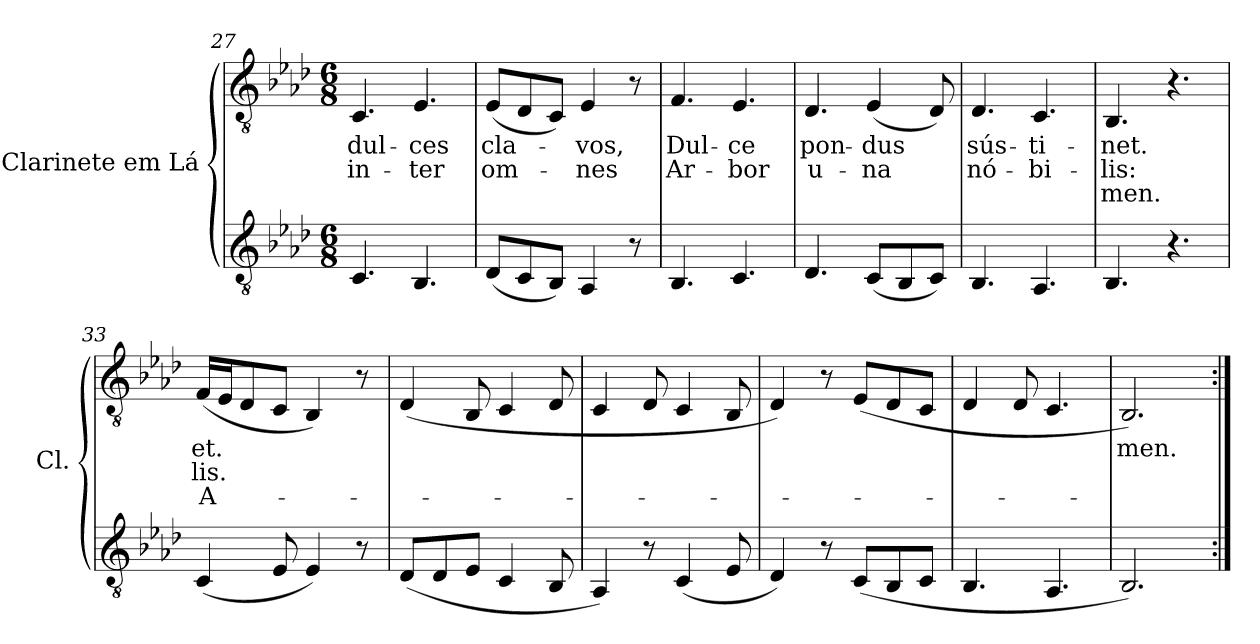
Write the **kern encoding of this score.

**kern	**kern	**text	**text	**text
*part2	*part1	*part1	*part1	*part1
*staff2	*staff1	*staff1	*staff1	*staff1
*I"Clarinete em Lá	*I"Clarinete em Lá	*	*	*
*I'Cl.	*I'Cl.	*	*	*
*clefGv2	*clefGv2	*	*	*
*ITrd2c3	*ITrd2c3	*	*	*
*k[b-]	*k[b-]	*	*	*
*d:	*d:	*	*	*
*M6/8	*M6/8	*	*	*
=27	=27	=27	=27	=27
!	!	!LO:LY:b:color=#000000	!LO:LY:b:color=#000000	!
4.AAi/	4.AAi/	dul-	in-	.
!	!	!LO:LY:b:color=#000000	!LO:LY:b:color=#000000	!
4.GGi/	4.Ci/	-ces	-ter	.
=28	=28	=28	=28	=28
!	!	!LO:LY:b:color=#000000	!LO:LY:b:color=#000000	!
(8BB-i/L	(8Ci/L	cla-	om-	.
8AAi/	8BB-i/	.	.	.
8GGi/J)	8AAi/J)	.	.	.
!	!	!LO:LY:b:color=#000000	!LO:LY:b:color=#000000	!
4FFi/	4Ci/	-vos,	-nes	.
8r	8r	.	.	.
=29	=29	=29	=29	=29
!	!	!LO:LY:b:color=#000000	!LO:LY:b:color=#000000	!
4.GGi/	4.Di/	Dul-	Ar-	.
!	!	!LO:LY:b:color=#000000	!LO:LY:b:color=#000000	!
4.AAi/	4.Ci/	-ce	-bor	.
=30	=30	=30	=30	=30
!	!	!LO:LY:b:color=#000000	!LO:LY:b:color=#000000	!
4.BB-i/	4.BB-i/	pon-	u-	.
!	!	!LO:LY:b:color=#000000	!LO:LY:b:color=#000000	!
(8AAi/L	(4Ci/	-dus	-na	.
8GGi/	.	.	.	.
8AAi/J)	8BB-i/)	.	.	.
=31	=31	=31	=31	=31
!	!	!LO:LY:b:color=#000000	!LO:LY:b:color=#000000	!
4.GGi/	4.BB-i/	sús-	nó-	.
!	!	!LO:LY:b:color=#000000	!LO:LY:b:color=#000000	!
4.FFi/	4.AAi/	-ti-	-bi-	.
=32	=32	=32	=32	=32
!	!	!LO:LY:b:color=#000000	!LO:LY:b:color=#000000	!LO:LY:b:color=#000000
4.GGi/	4.GGi/	-net.	-lis:	-men.
4.r	4.r	.	.	.
!!LO:LB:g=z
=33	=33	=33	=33	=33
!	!	!LO:LY:b:color=#000000	!LO:LY:b:color=#000000	!LO:LY:b:color=#000000
(4AAi/	(16Di/LL	et.	lis.	A-
.	16Ci/J	.	.	.
.	8BB-i/	.	.	.
8Ci/	8AAi/J	.	.	.
4Ci/)	4GGi/)	.	.	.
8r	8r	.	.	.
=34	=34	=34	=34	=34
(8BB-i/L	(4BB-i/	.	.	.
8BB-i/	.	.	.	.
8Ci/J	8GGi/	.	.	.
4AAi/	4AAi/	.	.	.
8GGi/	8BB-i/	.	.	.
=35	=35	=35	=35	=35
4FFi/)	4AAi/	.	.	.
8r	8BB-i/	.	.	.
(4AAi/	4AAi/	.	.	.
8Ci/	8GGi/	.	.	.
=36	=36	=36	=36	=36
4BB-i/)	4BB-i/)	.	.	.
8r	8r	.	.	.
(8AAi/L	(8Ci/L	.	.	.
8GGi/	8BB-i/	.	.	.
8AAi/J	8AAi/J	.	.	.
=37	=37	=37	=37	=37
4.GGi/	4BB-i/	.	.	.
.	8BB-i/	.	.	.
4.FFi/	4.AAi/	.	.	.
=38	=38	=38	=38	=38
!	!	!LO:LY:b:color=#000000	!	!
2.GGi/)	2.GGi/)	-men.	.	.
=:|!	=:|!	=:|!	=:|!	=:|!
*-	*-	*-	*-	*-
